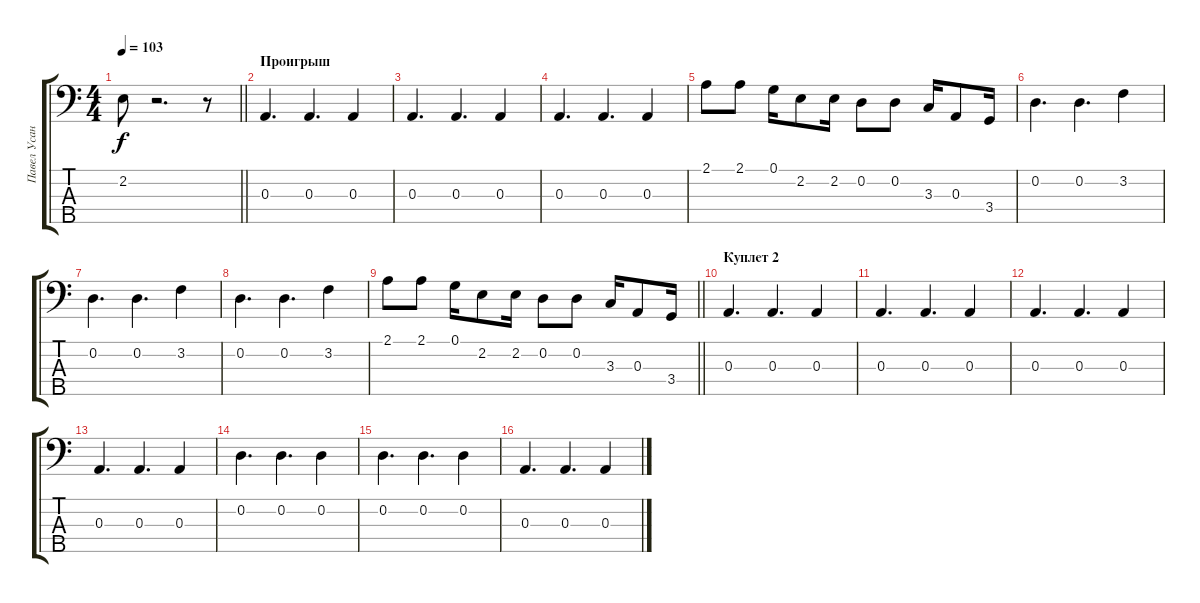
\track ("Павел Усанов (бас-гитара)" "Павел Усан") {instrument electricbassfinger}
\staff {score tabs}
\tuning (G2 D2 A1 E1 B0) {hide}
\ts (4 4)
\tempo 103
\clef f4
\barLineRight lightlight
\ks c
2.2.8{dy f} r.2{d} r.8 |
\section ("" "Проигрыш")
0.3.4{d} 0.3.4{d} 0.3.4 |
0.3.4{d} 0.3.4{d} 0.3.4 |
0.3.4{d} 0.3.4{d} 0.3.4 |
2.1.8 2.1.8 0.1.16 2.2.8 2.2.16 0.2.8 0.2.8 3.3.16 0.3.8 3.4.16 |
0.2.4{d} 0.2.4{d} 3.2.4 |
0.2.4{d} 0.2.4{d} 3.2.4 |
0.2.4{d} 0.2.4{d} 3.2.4 |
\barLineRight lightlight
2.1.8 2.1.8 0.1.16 2.2.8 2.2.16 0.2.8 0.2.8 3.3.16 0.3.8 3.4.16 |
\section ("" "Куплет 2")
0.3.4{d} 0.3.4{d} 0.3.4 |
0.3.4{d} 0.3.4{d} 0.3.4 |
0.3.4{d} 0.3.4{d} 0.3.4 |
0.3.4{d} 0.3.4{d} 0.3.4 |
0.2.4{d} 0.2.4{d} 0.2.4 |
0.2.4{d} 0.2.4{d} 0.2.4 |
0.3.4{d} 0.3.4{d} 0.3.4
